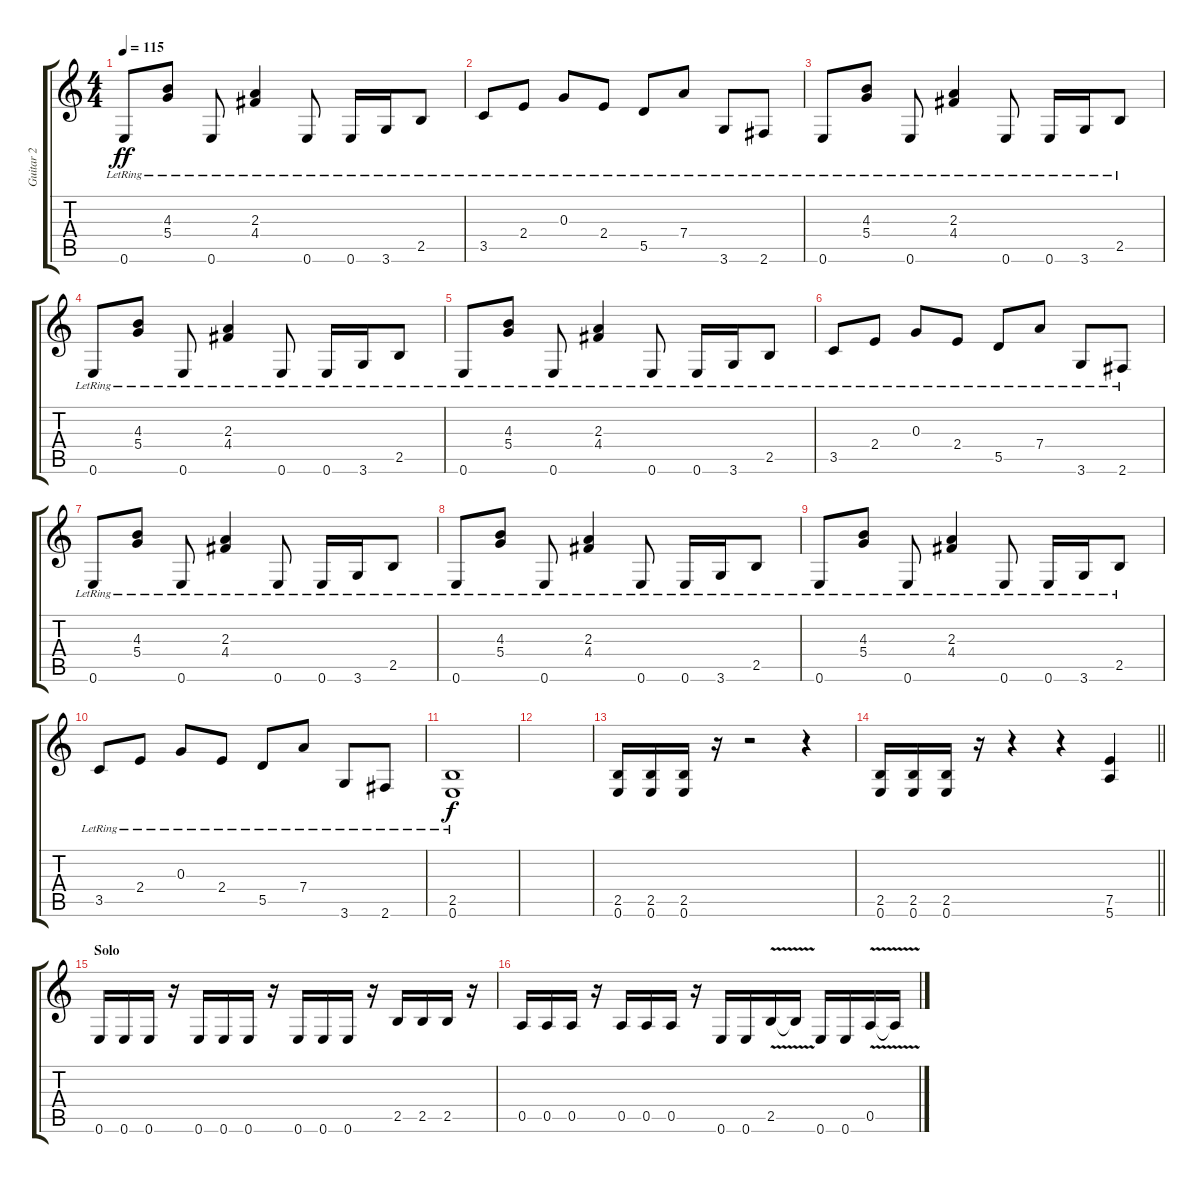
\track ("Guitar 2" "Guitar 2") {instrument distortionguitar}
\staff {score tabs}
\tuning (E4 B3 G3 D3 A2 E2) {hide}
\ts (4 4)
\tempo 115
\clef g2
\ks c
0.6{lr}.8{dy ff} (4.3{lr} 5.4{lr}).8 0.6{lr}.8 (2.3{lr} 4.4{lr}).4 0.6{lr}.8 0.6{lr}.16 3.6{lr}.16 2.5{lr}.8 |
3.5{lr}.8 2.4{lr}.8 0.3{lr}.8 2.4{lr}.8 5.5{lr}.8 7.4{lr}.8 3.6{lr}.8 2.6{lr}.8 |
0.6{lr}.8 (4.3{lr} 5.4{lr}).8 0.6{lr}.8 (2.3{lr} 4.4{lr}).4 0.6{lr}.8 0.6{lr}.16 3.6{lr}.16 2.5{lr}.8 |
0.6{lr}.8 (4.3{lr} 5.4{lr}).8 0.6{lr}.8 (2.3{lr} 4.4{lr}).4 0.6{lr}.8 0.6{lr}.16 3.6{lr}.16 2.5{lr}.8 |
0.6{lr}.8 (4.3{lr} 5.4{lr}).8 0.6{lr}.8 (2.3{lr} 4.4{lr}).4 0.6{lr}.8 0.6{lr}.16 3.6{lr}.16 2.5{lr}.8 |
3.5{lr}.8 2.4{lr}.8 0.3{lr}.8 2.4{lr}.8 5.5{lr}.8 7.4{lr}.8 3.6{lr}.8 2.6{lr}.8 |
0.6{lr}.8 (4.3{lr} 5.4{lr}).8 0.6{lr}.8 (2.3{lr} 4.4{lr}).4 0.6{lr}.8 0.6{lr}.16 3.6{lr}.16 2.5{lr}.8 |
0.6{lr}.8 (4.3{lr} 5.4{lr}).8 0.6{lr}.8 (2.3{lr} 4.4{lr}).4 0.6{lr}.8 0.6{lr}.16 3.6{lr}.16 2.5{lr}.8 |
0.6{lr}.8 (4.3{lr} 5.4{lr}).8 0.6{lr}.8 (2.3{lr} 4.4{lr}).4 0.6{lr}.8 0.6{lr}.16 3.6{lr}.16 2.5{lr}.8 |
3.5{lr}.8 2.4{lr}.8 0.3{lr}.8 2.4{lr}.8 5.5{lr}.8 7.4{lr}.8 3.6{lr}.8 2.6{lr}.8 |
(2.5{lr} 0.6{lr}).1{dy f} |
|
(2.5 0.6).16{instrument distortionguitar} (2.5 0.6).16 (2.5 0.6).16 r.16 r.2 r.4 |
\barLineRight lightlight
(2.5 0.6).16 (2.5 0.6).16 (2.5 0.6).16 r.16 r.4 r.4 (7.5 5.6).4 |
\section ("" "Solo")
0.6.16 0.6.16 0.6.16 r.16 0.6.16 0.6.16 0.6.16 r.16 0.6.16 0.6.16 0.6.16 r.16 2.5.16 2.5.16 2.5.16 r.16 |
0.5.16 0.5.16 0.5.16 r.16 0.5.16 0.5.16 0.5.16 r.16 0.6.16 0.6.16 2.5{v}.16 2.5{t}.16 0.6.16 0.6.16 0.5{v}.16 0.5{t}.16
